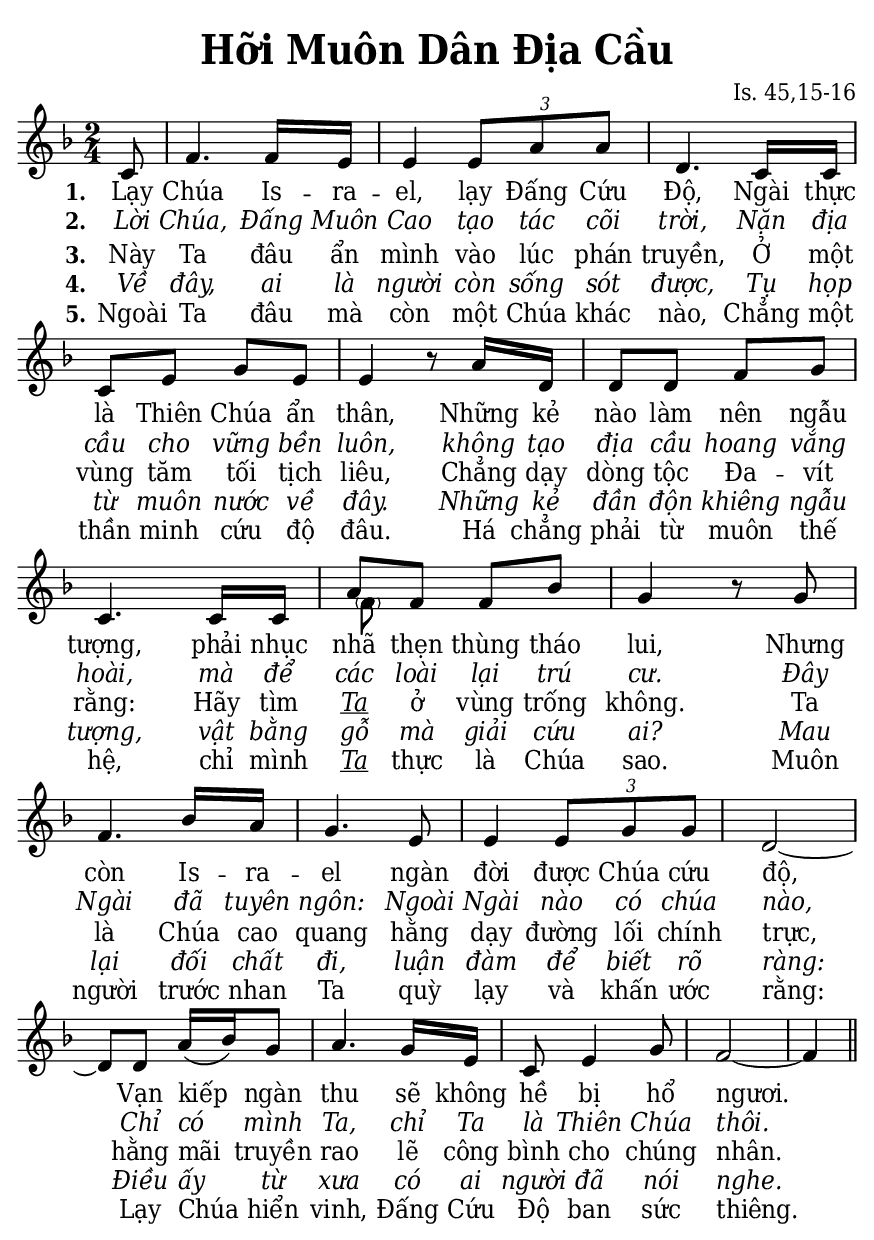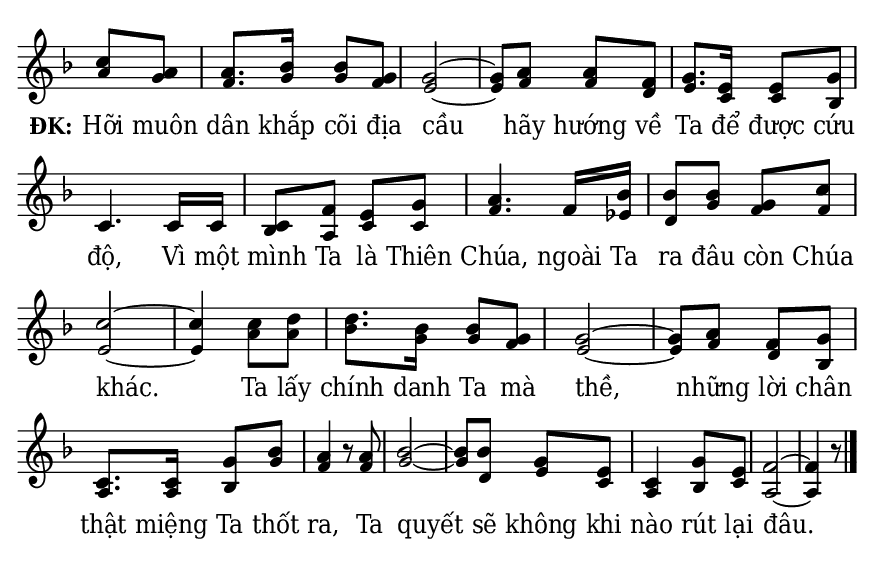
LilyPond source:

% Cài đặt chung\
\version "2.22.1"
\include "english.ly"

\header {
  title = \markup { \fontsize #1 "Hỡi Muôn Dân Địa Cầu" }
  composer = "Is. 45,15-16"
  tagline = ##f
}

% Nhạc phiên khúc
nhacPhienKhucSop = \relative c' {
  \autoPageBreaksOff
  \partial 8 c8 |
  f4. f16 e |
  e4 \tuplet 3/2 { e8 a a } |
  d,4. c16 c |
  c8 e g e |
  e4 r8 a16 d, |
  d8 d f g |
  c,4. c16 c
  <<
    {
      \voiceOne
      a'8
    }
    \new Voice = "beSop" {
      \voiceTwo
      \stemDown
      \once \override NoteColumn.force-hshift = #1
      \parenthesize
      f8
    }
  >>
  \oneVoice
  f f bf |
  g4 r8 g |
  f4. bf16 a |
  g4. e8 |
  e4 \tuplet 3/2 { e8 g g  } |
  d2 ~ |
  d8 d a'16 (bf) g8 |
  a4. g16 e |
  c8 e4 g8 |
  f2 ~ |
  f4 \bar "||"
  
  \pageBreak
  
  c'8 a |
  a8. bf16 bf8 g |
  g2 ~ |
  g8 a a f |
  g8. e16 e8 g |
  c,4. c16 c |
  c8 f e g |
  a4. f16 bf |
  bf8 bf g8 c |
  c2 ~ |
  c4 c8 d |
  d8. bf16 bf8 g |
  g2 ~ |
  g8 a f g |
  c,8. c16 g'8 bf |
  a4 r8 a |
  bf2 ~ |
  bf8 bf g e |
  c4 g'8 e |
  f2 ~ |
  f4 r8 \bar "|."
}

nhacPhienKhucAlto = \relative c' {
  r8 |
  R2*17
  r4
  a'8 g |
  f8. g16 g8 f |
  e2 ~ |
  e8 f f d |
  e8. c16 c8 bf |
  c4. c16 c |
  bf8 a c c |
  f4. f16 ef |
  d8 g f f |
  e2 ~ |
  e4 a8 a |
  bf8. g16 g8 f |
  e2 ~ |
  e8 f d bf |
  a8. a16 bf8 g' |
  f4 r8 f |
  g2 ~ |
  g8 d e c |
  a4 bf8 c |
  a2 ~ |
  a4 r8
}

% Lời phiên khúc
loiPhienKhucSop = \lyrics {
  <<
    {
      \set stanza = "1."
      Lạy Chúa Is -- ra -- el, lạy Đấng Cứu Độ,
      Ngài thực là Thiên Chúa ẩn thân,
      Những kẻ nào làm nên ngẫu tượng,
      phải nhục nhã thẹn thùng tháo lui,
      Nhưng còn Is -- ra -- el ngàn đời được Chúa cứu độ,
      Vạn kiếp ngàn thu sẽ không hề bị hổ ngươi.
    }
    \new Lyrics {
	    \set associatedVoice = "beSop"
	    \set stanza = "2."
      \override Lyrics.LyricText.font-shape = #'italic
	    Lời Chúa, Đấng Muôn Cao tạo tác cõi trời,
	    Nặn địa cầu cho vững bền luôn,
	    không tạo địa cầu hoang vắng hoài,
	    mà để các loài lại trú cư.
	    Đây Ngài đã tuyên ngôn:
	    Ngoài Ngài nào có chúa nào,
	    Chỉ có mình Ta, chỉ Ta là Thiên Chúa thôi.
    }
    \new Lyrics {
	    \set associatedVoice = "beSop"
	    \set stanza = "3."
	    Này Ta đâu ẩn mình vào lúc phán truyền,
	    Ở một vùng tăm tối tịch liêu,
	    Chẳng dạy dòng tộc Đa -- vít rằng:
	    Hãy tìm \markup { \italic \underline "Ta" }
	    ở vùng trống không.
	    Ta là Chúa cao quang hằng dạy đường lối chính trực,
	    hằng mãi truyền rao lẽ công bình cho chúng nhân.
    }
    \new Lyrics {
	    \set associatedVoice = "beSop"
	    \set stanza = "4."
      \override Lyrics.LyricText.font-shape = #'italic
	    Về đây, ai là người còn sống sót được,
	    Tụ họp từ muôn nước về đây.
	    Những kẻ đần độn khiêng ngẫu tượng,
	    vật bằng gỗ mà giải cứu ai?
	    Mau lại đối chất đi, luận đàm để biết rõ ràng:
	    Điều ấy từ xưa có ai người đã nói nghe.
    }
    \new Lyrics {
	    \set associatedVoice = "beSop"
	    \set stanza = "5."
	    Ngoài Ta đâu mà còn một Chúa khác nào,
	    Chẳng một thần minh cứu độ đâu.
	    Há chẳng phải từ muôn thế hệ,
	    chỉ mình \markup { \italic \underline "Ta" }
	    thực là Chúa sao.
	    Muôn người trước nhan Ta quỳ lạy và khấn ước rằng:
	    Lạy Chúa hiển vinh, Đấng Cứu Độ ban sức thiêng.
    }
  >>
  \set stanza = "ĐK:"
  Hỡi muôn dân khắp cõi địa cầu
  hãy hướng về Ta để được cứu độ,
  Vì một mình Ta là Thiên Chúa,
  ngoài Ta ra đâu còn Chúa khác.
  Ta lấy chính danh Ta mà thề,
  những lời chân thật miệng Ta thốt ra,
  Ta quyết sẽ không khi nào rút lại đâu.
}

% Dàn trang
\paper {
  #(set-paper-size "a5")
  top-margin = 3\mm
  bottom-margin = 3\mm
  left-margin = 3\mm
  right-margin = 3\mm
  indent = #0
  #(define fonts
	 (make-pango-font-tree "Deja Vu Serif Condensed"
	 		       "Deja Vu Serif Condensed"
			       "Deja Vu Serif Condensed"
			       (/ 20 20)))
  print-page-number = ##f
  system-system-spacing = #'((basic-distance . 0.1) (padding . 2))
  ragged-bottom = ##t
}

TongNhip = {
  \key f \major \time 2/4
  \set Timing.beamExceptions = #'()
  \set Timing.baseMoment = #(ly:make-moment 1/4)
}

% Đổi kích thước nốt cho bè phụ
notBePhu =
#(define-music-function (font-size music) (number? ly:music?)
   (for-some-music
     (lambda (m)
       (if (music-is-of-type? m 'rhythmic-event)
           (begin
             (set! (ly:music-property m 'tweaks)
                   (cons `(font-size . ,font-size)
                         (ly:music-property m 'tweaks)))
             #t)
           #f))
     music)
   music)

\score {
  \new ChoirStaff <<
    \new Staff \with {
        \consists "Merge_rests_engraver"
        printPartCombineTexts = ##f
      }
      <<
      \new Voice \TongNhip \partCombine 
        \nhacPhienKhucSop
        \notBePhu -1 { \nhacPhienKhucAlto }
      \new NullVoice = beSop \nhacPhienKhucSop
      \new Lyrics \lyricsto beSop \loiPhienKhucSop
      >>
  >>
  \layout {
    \override Lyrics.LyricSpace.minimum-distance = #0.8
    \override Score.BarNumber.break-visibility = ##(#f #f #f)
    \override Score.SpacingSpanner.uniform-stretching = ##t
  } 
}
